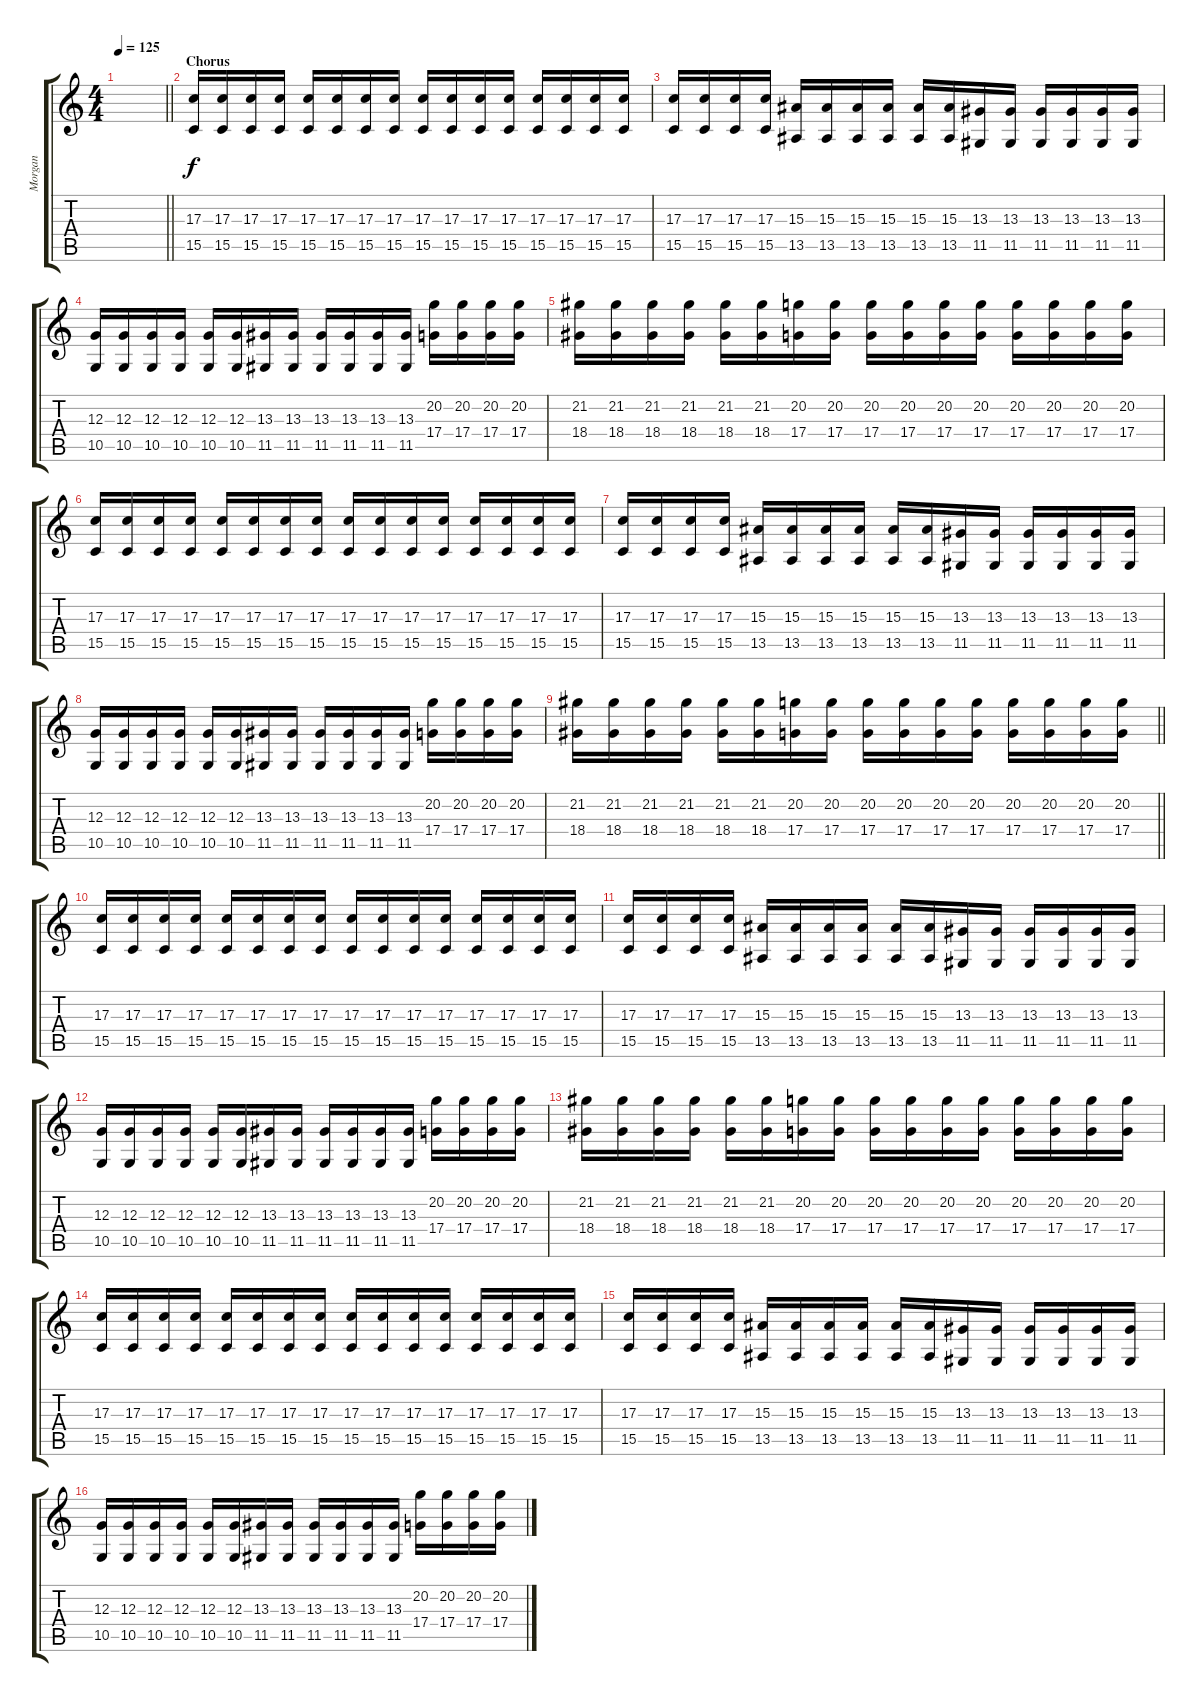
\track ("Morgan" "Morgan") {instrument electricgrandpiano}
\staff {score tabs}
\tuning (E4 B3 G3 D3 A2 E2) {hide}
\ts (4 4)
\tempo 125
\clef g2
\barLineRight lightlight
\ks c
|
\section ("" "Chorus")
(17.3 15.5).16{dy f volume 10 instrument synthbrass2} (17.3 15.5).16 (17.3 15.5).16 (17.3 15.5).16 (17.3 15.5).16 (17.3 15.5).16 (17.3 15.5).16 (17.3 15.5).16 (17.3 15.5).16 (17.3 15.5).16 (17.3 15.5).16 (17.3 15.5).16 (17.3 15.5).16 (17.3 15.5).16 (17.3 15.5).16 (17.3 15.5).16 |
(17.3 15.5).16 (17.3 15.5).16 (17.3 15.5).16 (17.3 15.5).16 (15.3 13.5).16 (15.3 13.5).16 (15.3 13.5).16 (15.3 13.5).16 (15.3 13.5).16 (15.3 13.5).16 (13.3 11.5).16 (13.3 11.5).16 (13.3 11.5).16 (13.3 11.5).16 (13.3 11.5).16 (13.3 11.5).16 |
(12.3 10.5).16 (12.3 10.5).16 (12.3 10.5).16 (12.3 10.5).16 (12.3 10.5).16 (12.3 10.5).16 (13.3 11.5).16 (13.3 11.5).16 (13.3 11.5).16 (13.3 11.5).16 (13.3 11.5).16 (13.3 11.5).16 (20.2 17.4).16 (20.2 17.4).16 (20.2 17.4).16 (20.2 17.4).16 |
(21.2 18.4).16 (21.2 18.4).16 (21.2 18.4).16 (21.2 18.4).16 (21.2 18.4).16 (21.2 18.4).16 (20.2 17.4).16 (20.2 17.4).16 (20.2 17.4).16 (20.2 17.4).16 (20.2 17.4).16 (20.2 17.4).16 (20.2 17.4).16 (20.2 17.4).16 (20.2 17.4).16 (20.2 17.4).16 |
(17.3 15.5).16 (17.3 15.5).16 (17.3 15.5).16 (17.3 15.5).16 (17.3 15.5).16 (17.3 15.5).16 (17.3 15.5).16 (17.3 15.5).16 (17.3 15.5).16 (17.3 15.5).16 (17.3 15.5).16 (17.3 15.5).16 (17.3 15.5).16 (17.3 15.5).16 (17.3 15.5).16 (17.3 15.5).16 |
(17.3 15.5).16 (17.3 15.5).16 (17.3 15.5).16 (17.3 15.5).16 (15.3 13.5).16 (15.3 13.5).16 (15.3 13.5).16 (15.3 13.5).16 (15.3 13.5).16 (15.3 13.5).16 (13.3 11.5).16 (13.3 11.5).16 (13.3 11.5).16 (13.3 11.5).16 (13.3 11.5).16 (13.3 11.5).16 |
(12.3 10.5).16 (12.3 10.5).16 (12.3 10.5).16 (12.3 10.5).16 (12.3 10.5).16 (12.3 10.5).16 (13.3 11.5).16 (13.3 11.5).16 (13.3 11.5).16 (13.3 11.5).16 (13.3 11.5).16 (13.3 11.5).16 (20.2 17.4).16 (20.2 17.4).16 (20.2 17.4).16 (20.2 17.4).16 |
\barLineRight lightlight
(21.2 18.4).16 (21.2 18.4).16 (21.2 18.4).16 (21.2 18.4).16 (21.2 18.4).16 (21.2 18.4).16 (20.2 17.4).16 (20.2 17.4).16 (20.2 17.4).16 (20.2 17.4).16 (20.2 17.4).16 (20.2 17.4).16 (20.2 17.4).16 (20.2 17.4).16 (20.2 17.4).16 (20.2 17.4).16 |
(17.3 15.5).16 (17.3 15.5).16 (17.3 15.5).16 (17.3 15.5).16 (17.3 15.5).16 (17.3 15.5).16 (17.3 15.5).16 (17.3 15.5).16 (17.3 15.5).16 (17.3 15.5).16 (17.3 15.5).16 (17.3 15.5).16 (17.3 15.5).16 (17.3 15.5).16 (17.3 15.5).16 (17.3 15.5).16 |
(17.3 15.5).16 (17.3 15.5).16 (17.3 15.5).16 (17.3 15.5).16 (15.3 13.5).16 (15.3 13.5).16 (15.3 13.5).16 (15.3 13.5).16 (15.3 13.5).16 (15.3 13.5).16 (13.3 11.5).16 (13.3 11.5).16 (13.3 11.5).16 (13.3 11.5).16 (13.3 11.5).16 (13.3 11.5).16 |
(12.3 10.5).16 (12.3 10.5).16 (12.3 10.5).16 (12.3 10.5).16 (12.3 10.5).16 (12.3 10.5).16 (13.3 11.5).16 (13.3 11.5).16 (13.3 11.5).16 (13.3 11.5).16 (13.3 11.5).16 (13.3 11.5).16 (20.2 17.4).16 (20.2 17.4).16 (20.2 17.4).16 (20.2 17.4).16 |
(21.2 18.4).16 (21.2 18.4).16 (21.2 18.4).16 (21.2 18.4).16 (21.2 18.4).16 (21.2 18.4).16 (20.2 17.4).16 (20.2 17.4).16 (20.2 17.4).16 (20.2 17.4).16 (20.2 17.4).16 (20.2 17.4).16 (20.2 17.4).16 (20.2 17.4).16 (20.2 17.4).16 (20.2 17.4).16 |
(17.3 15.5).16 (17.3 15.5).16 (17.3 15.5).16 (17.3 15.5).16 (17.3 15.5).16 (17.3 15.5).16 (17.3 15.5).16 (17.3 15.5).16 (17.3 15.5).16 (17.3 15.5).16 (17.3 15.5).16 (17.3 15.5).16 (17.3 15.5).16 (17.3 15.5).16 (17.3 15.5).16 (17.3 15.5).16 |
(17.3 15.5).16 (17.3 15.5).16 (17.3 15.5).16 (17.3 15.5).16 (15.3 13.5).16 (15.3 13.5).16 (15.3 13.5).16 (15.3 13.5).16 (15.3 13.5).16 (15.3 13.5).16 (13.3 11.5).16 (13.3 11.5).16 (13.3 11.5).16 (13.3 11.5).16 (13.3 11.5).16 (13.3 11.5).16 |
(12.3 10.5).16 (12.3 10.5).16 (12.3 10.5).16 (12.3 10.5).16 (12.3 10.5).16 (12.3 10.5).16 (13.3 11.5).16 (13.3 11.5).16 (13.3 11.5).16 (13.3 11.5).16 (13.3 11.5).16 (13.3 11.5).16 (20.2 17.4).16 (20.2 17.4).16 (20.2 17.4).16 (20.2 17.4).16
